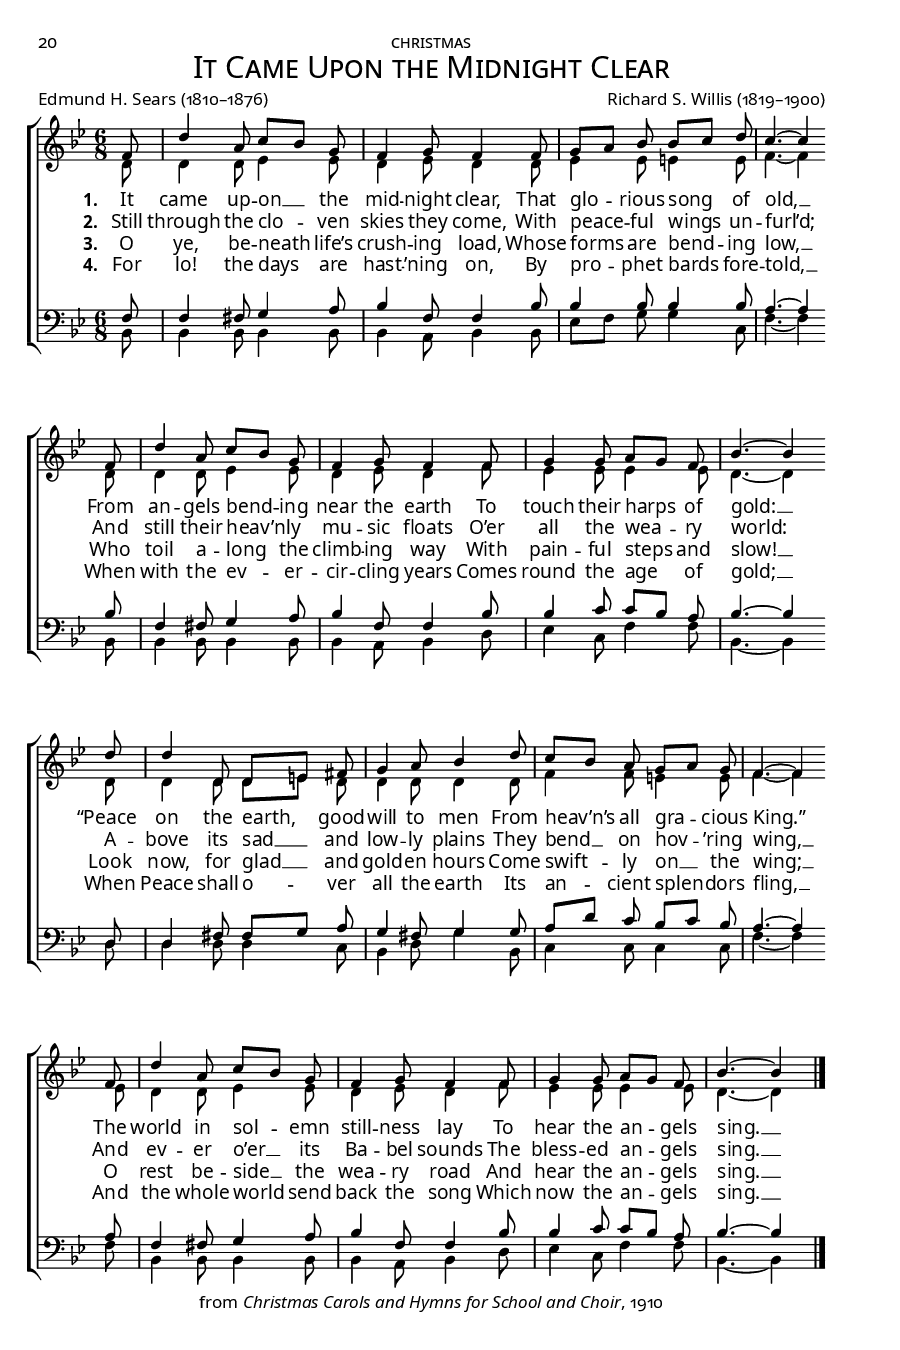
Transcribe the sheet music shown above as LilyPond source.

\version "2.14.2"
\include "util.ly"
\header {
  title = \markup{\override #'(font-name . "Garamond Premr Pro Smbd Subh"){ \abs-fontsize #15 \smallCapsOldStyle"It Came Upon the Midnight Clear"}}
  poet = \markup\oldStyleNum"Edmund H. Sears (1810–1876)"
  composer = \markup\oldStyleNum"Richard S. Willis (1819–1900)"
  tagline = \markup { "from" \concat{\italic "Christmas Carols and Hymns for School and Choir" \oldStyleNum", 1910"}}
}
\paper {
  paper-height = 9\in
  paper-width = 6\in
  indent = 0\in
  %system-system-spacing = #'((basic-distance . 10) (padding . 0))
  %system-system-spacing =
  %  #'((basic-distance . 0)
  %     (minimum-distance . 0)
  %     (padding . -0.35)
  %     (stretchability . 100))
  ragged-last-bottom = ##f
  ragged-bottom = ##f
  two-sided = ##t
  inner-margin = 0.5\in
  outer-margin = 0.25\in
  top-margin = 0.25\in
  bottom-margin = 0.25\in
  first-page-number = #020
  print-first-page-number = ##t
  headerLine = \markup{ \smallCapsOldStyle"christmas"}
  oddHeaderMarkup = \markup\fill-line{
     \abs-fontsize #8.5
     \combine 
        \fill-line{"" \on-the-fly #print-page-number-check-first
        \oldStylePageNum""
        }
        \fill-line{\headerLine}
  }
  evenHeaderMarkup = \markup {
     \abs-fontsize #8.5
     \combine
        \on-the-fly #print-page-number-check-first
        \oldStylePageNum""
        \fill-line{\headerLine}
  }
}
#(set-global-staff-size 15) \paper{ #(define fonts (make-pango-font-tree "GoudyOlSt BT" "Garamond Premier Pro" "Garamond Premier Pro" (/ 15 20))) }
global = {
  \key bes \major
  \time 6/8
  \autoBeamOff
  \override DynamicLineSpanner #'staff-padding = #0.0
  \override DynamicLineSpanner #'Y-extent = #'(-1 . 1)
}

sopMusic = \relative c' {
  \partial 8 f8 |
  d'4 a8 c[ bes] g8 |
  f4 g8 f4 f8 |
  g[ a] bes bes[ c] d |
  c4.~ c4 \bar""\break
  
  f,8 |
  d'4 a8 c[ bes] g8 |
  f4 g8 f4 f8 |
  g4 g8 a[ g] f |
  bes4.~bes4 | \bar""\break
  
  d8 |
  d4 d,8 d[ e] fis |
  g4 a8 bes4 d8 |
  c[ bes] a g[ a] g |
  f4.~f4 \bar""\break
  
  f8 |
  d'4 a8 c[ bes] g8 |
  f4 g8 f4 f8 |
  g4 g8 a[ g] f |
  bes4.~bes4 \bar "|."
}
sopWords = \lyricmode {
  
}

altoMusic = \relative c' {
  d8 |
  d4 d8 ees4 ees8 |
  d4 ees8 d4 d8 |
  ees4 ees8 e4 e8 |
  f4.~f4 |
  
  d8 |
  d4 d8 ees4 ees8 |
  d4 ees8 d4 f8 |
  ees4 ees8 ees4 ees8 |
  d4.~ d4 |
  
  d8 |
  d4 d8 d[ e] d |
  d4 d8 d4 d8 |
  f4 f8 e4 e8 |
  f4.~ f4 |
  
  ees8 |
  d4 d8 ees4 ees8 |
  d4 ees8 d4 f8 |
  ees4 ees8 ees4 ees8 |
  d4.~ d4 \bar "|."
}
altoWords = \lyricmode {
  \dropLyricsVI
  \set stanza = #"1. "
  It came up -- on __ the mid -- night clear,
  That glo -- rious song of old, __
  From an -- gels bend -- ing near the earth
  To touch their harps of gold: __
  “Peace on the earth, good -- will to men
  From heav’n’s all gra -- cious King.”
%8.5x11 __
  The world in sol -- emn still -- ness lay
  To hear the an -- gels sing. __
}
altoWordsII = \lyricmode {
  \dropLyricsVI
  \set stanza = #"2. "
  Still through the clo -- ven skies they come,
  With peace -- ful wings un -- furl’d;
%8.5x11 __
  And still their heav’n -- ly mu -- sic floats
  O’er all the wea -- ry world:
%8.5x11 __
  A -- bove its sad __ and low -- ly plains
  They bend __ on hov -- ’ring wing, __
  And ev -- er o’er __ its Ba -- bel sounds
  The bless -- ed an -- gels sing. __
}
altoWordsIII = \lyricmode {
  \dropLyricsVI
  \set stanza = #"3. "
  O ye, be -- neath life’s crush -- ing load,
  Whose forms are bend -- ing low, __
  Who toil a -- long the climb -- ing way
  With pain -- ful steps and slow! __
  Look now, for glad __ and gold -- en hours
  Come swift -- ly on __ the wing; __
  O rest be -- side __ the wea -- ry road
  And hear the an -- gels sing. __
}
altoWordsIV = \lyricmode {
  \dropLyricsVI
  \set stanza = #"4. "
  For lo! the days are hast -- ’ning on,
  By pro -- phet bards fore -- told, __
  When with the ev -- er -- cir -- cling years
  Comes round the age of gold; __
  When Peace shall o -- ver all the earth
  Its an -- cient splen -- dors fling, __
  And the whole world send back the song
  Which now the an -- gels sing. __
}

tenorMusic = \relative c {
  f8 |
  f4 fis8 g4 a8 |
  bes4 f8 f4 bes8 |
  bes4 bes8 bes4 bes8 |
  a4.~ a4 |
  
  bes8 |
  f4 fis8 g4 a8 |
  bes4 f8 f4 bes8 |
  bes4 c8 c[ bes] a |
  bes4.~ bes4 |
  
  d,8 |
  d4 fis8 fis[ g] a |
  g4 fis8 g4 g8 |
  a[ d] c bes[ c] bes |
  a4.~ a4 |
  
  a8 |
  f4 fis8 g4 a8 |
  bes4 f8 f4 bes8 |
  bes4 c8 c[ bes] a |
  bes4.~ bes4 \bar "|."
}
tenorWords = \lyricmode {

}

bassMusic = \relative c {
  bes8 |
  bes4 bes8 bes4 bes8 |
  bes4 a8 bes4 bes8 |
  ees[ f] g g4 c,8 |
  f4.~ f4 |
  
  bes,8 |
  bes4 bes8 bes4 bes8 |
  bes4 a8 bes4 d8 |
  ees4 c8 f4 f8 |
  bes,4.~ bes4 |
  
  d8 |
  d4 d8 d4 c8 |
  bes4 d8 g4 bes,8 |
  c4 c8 c4 c8 |
  f4.~ f4 |
  
  f8 |
  bes,4 bes8 bes4 bes8 |
  bes4 a8 bes4 d8 |
  ees4 c8 f4 f8 |
  bes,4.~ bes4 \bar "|."
}
bassWords = \lyricmode {

}

\score {
  <<
   \new ChoirStaff <<
%    \new Lyrics = sopranos \with { \override VerticalAxisGroup #'nonstaff-relatedstaff-spacing = #'((basic-distance . 1)) }
    \new Staff = women <<
      \new Voice = "sopranos" { \voiceOne << \global \sopMusic >> }
      \new Voice = "altos" { \voiceTwo << \global \altoMusic >> }
    >>
    \new Lyrics \with { alignAboveContext = #"women" \override VerticalAxisGroup #'nonstaff-relatedstaff-spacing = #'((basic-distance . 1))} \lyricsto "sopranos" \sopWords
    \new Lyrics = "altosIV"  \with { alignBelowContext = #"women" \override VerticalAxisGroup #'nonstaff-relatedstaff-spacing = #'((basic-distance . 1))} \lyricsto "sopranos" \altoWordsIV
    \new Lyrics = "altosIII"  \with { alignBelowContext = #"women" \override VerticalAxisGroup #'nonstaff-relatedstaff-spacing = #'((basic-distance . 1))} \lyricsto "sopranos" \altoWordsIII
    \new Lyrics = "altosII"  \with { alignBelowContext = #"women" \override VerticalAxisGroup #'nonstaff-relatedstaff-spacing = #'((basic-distance . 1))} \lyricsto "sopranos" \altoWordsII
    \new Lyrics = "altos"  \with { alignBelowContext = #"women" \override VerticalAxisGroup #'nonstaff-relatedstaff-spacing = #'((basic-distance . 1))} \lyricsto "sopranos" \altoWords
   \new Staff = men <<
      \clef bass
      \new Voice = "tenors" { \voiceOne << \global \tenorMusic >> }
      \new Voice = "basses" { \voiceTwo << \global \bassMusic >> }
    >>
    \new Lyrics \with { alignAboveContext = #"men" \override VerticalAxisGroup #'nonstaff-relatedstaff-spacing = #'((basic-distance . 1)) } \lyricsto "tenors" \tenorWords
    \new Lyrics \with { alignBelowContext = #"men" \override VerticalAxisGroup #'nonstaff-relatedstaff-spacing = #'((basic-distance . 1)) } \lyricsto "basses" \bassWords
  >>
%    \new PianoStaff << \new Staff { \new Voice { \pianoRH } } \new Staff { \clef "bass" \pianoLH } >>
  >>
  \layout {
    \context {
      \Score
      %\override SpacingSpanner #'base-shortest-duration = #(ly:make-moment 1 8)
      %\override SpacingSpanner #'common-shortest-duration = #(ly:make-moment 1 4)
    }
    \context {
      % Remove all empty staves
      % \Staff \RemoveEmptyStaves \override VerticalAxisGroup #'remove-first = ##t
    }
    \context {
      \Lyrics
      \override LyricText #'X-offset = #center-on-word
    }
  }
  \midi {
    \tempo 4 = 65
    \set Staff.midiInstrument = "flute"
  
    \context {
      \Voice
      \remove "Dynamic_performer"
    }
  }
}
